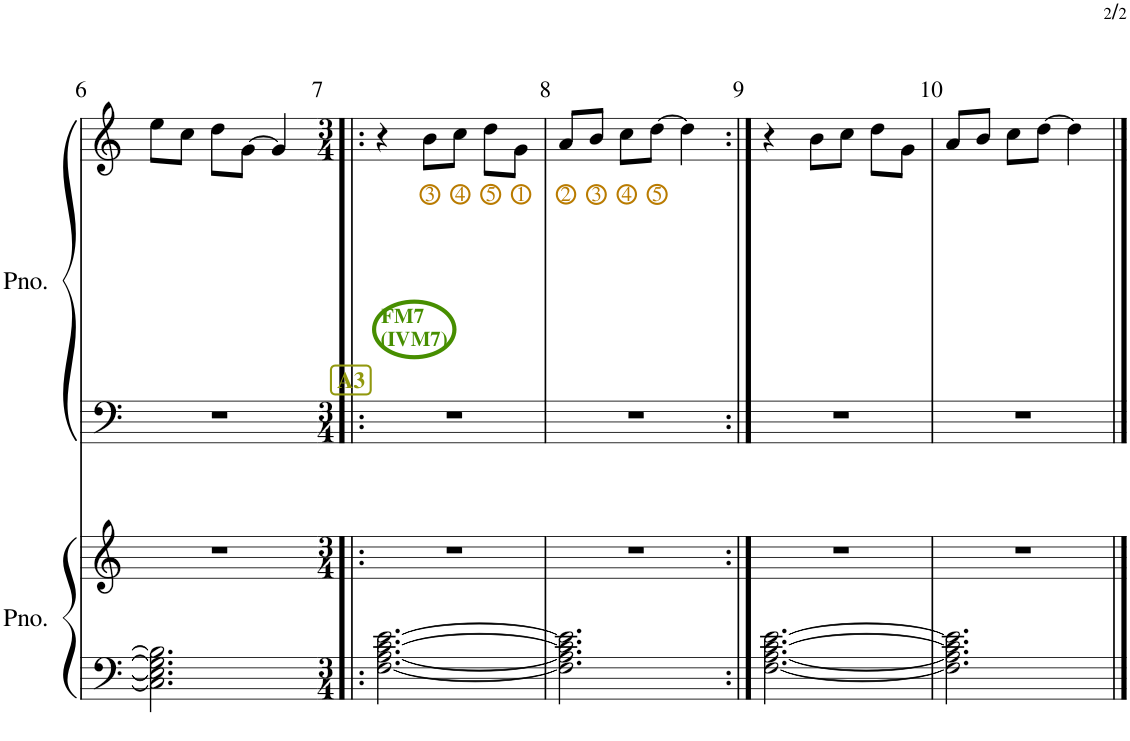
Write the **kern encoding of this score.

**kern	**kern	**kern	**kern	**text
*part2	*part2	*part1	*part1	*part1
*staff4	*staff3	*staff2	*staff1	*staff1
*I"ピアノ	*	*I"ピアノ	*	*
!!LO:PB:g=z
*clefF4	*clefG2	*clefF4	*clefG2	*
*k[]	*k[]	*k[]	*k[]	*
*M3/4	*M3/4	*M3/4	*M3/4	*
=6	=6	=6	=6	=6
2.C\] 2.E\] 2.G\] 2.B\]	2.r	2.r	8ee\L	.
.	.	.	8cc\J	.
.	.	.	8dd\L	.
.	.	.	[8g\J	.
.	.	.	4g/]	.
!!LO:REH:place=s1:b:B:cj:color=#91980E:fs=11:t=A3
=7!|:	=7!|:	=7!|:	=7!|:	=7!|:
*M3/4	*M3/4	*M3/4	*M3/4	*
!	!	!	!LO:TX:b:B:color=#478E00:t=FM7	!
!	!	!	!LO:TX:b:t=(ⅣM7)	!
[2.F\ [2.A\ [2.c\ [2.e\	2.r	2.r	4r	.
!	!	!	!	!LO:LY:b:color=#B97B00
.	.	.	8b\L	3
!	!	!	!	!LO:LY:b:color=#B97B00
.	.	.	8cc\J	4
!	!	!	!	!LO:LY:b:color=#B97B00
.	.	.	8dd\L	5
!	!	!	!	!LO:LY:b:color=#B97B00
.	.	.	8g\J	1
=8	=8	=8	=8	=8
!	!	!	!	!LO:LY:b:color=#B97B00
2.F\] 2.A\] 2.c\] 2.e\]	2.r	2.r	8a/L	2
!	!	!	!	!LO:LY:b:color=#B97B00
.	.	.	8b/J	3
!	!	!	!	!LO:LY:b:color=#B97B00
.	.	.	8cc\L	4
!	!	!	!	!LO:LY:b:color=#B97B00
.	.	.	[8dd\J	5
.	.	.	4dd\]	.
=9:|!	=9:|!	=9:|!	=9:|!	=9:|!
[2.F\ [2.A\ [2.c\ [2.e\	2.r	2.r	4r	.
.	.	.	8b\L	.
.	.	.	8cc\J	.
.	.	.	8dd\L	.
.	.	.	8g\J	.
=10	=10	=10	=10	=10
2.F\] 2.A\] 2.c\] 2.e\]	2.r	2.r	8a/L	.
.	.	.	8b/J	.
.	.	.	8cc\L	.
.	.	.	[8dd\J	.
.	.	.	4dd\]	.
==	==	==	==	==
*-	*-	*-	*-	*-
